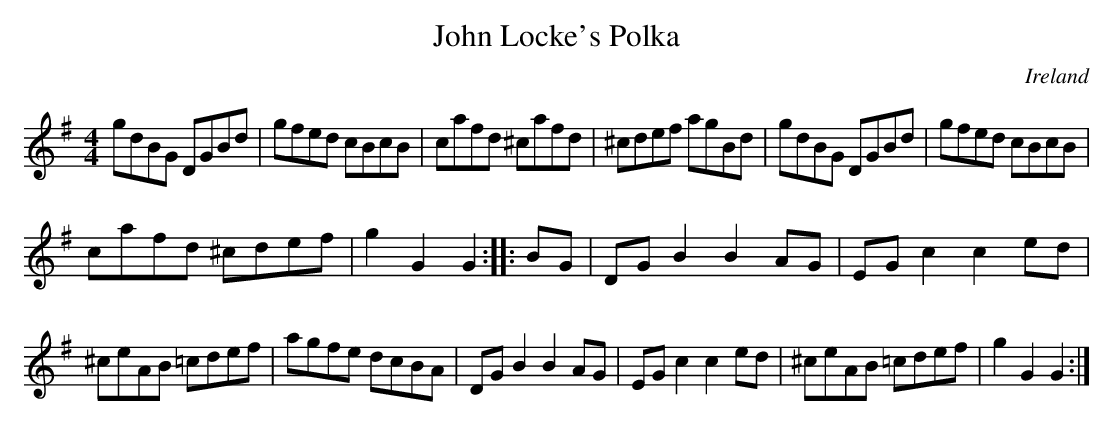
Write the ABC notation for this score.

X:1
T:John Locke's Polka
M:4/4
O:Ireland
K:G major
gdBG DGBd| gfed cBcB| cafd ^cafd| ^cdef agBd|\
gdBG DGBd | gfed cBcB |
cafd ^cdef | g2G2G2 ::\
BG |\
DGB2 B2AG| EGc2 c2ed|
^ceAB =cdef| agfe dcBA|\
DGB2 B2AG| EGc2 c2ed| ^ceAB =cdef| g2G2 G2 :|
